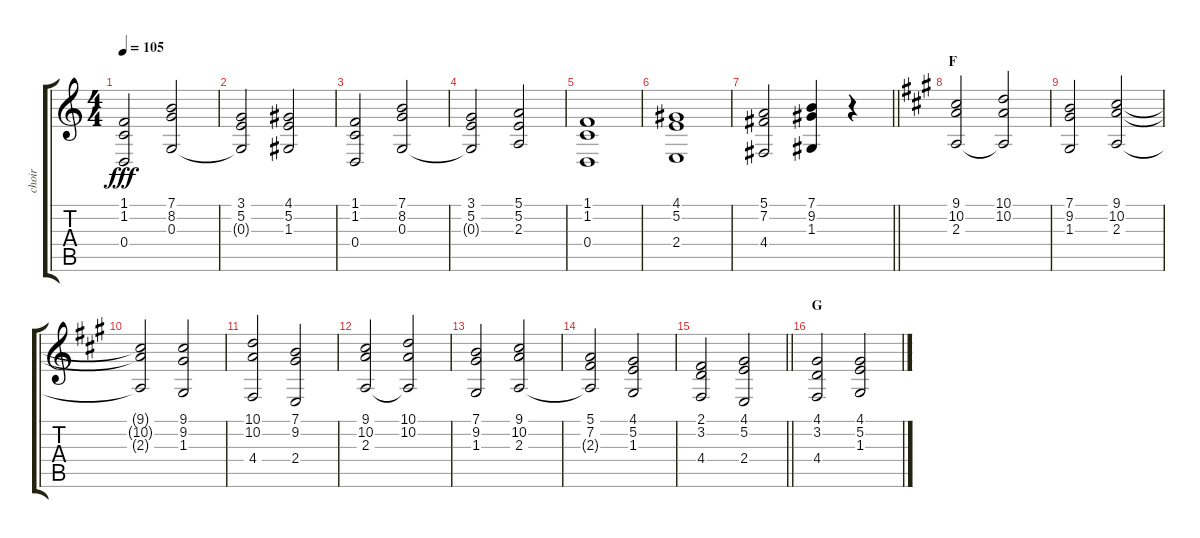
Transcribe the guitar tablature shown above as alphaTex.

\track ("choir" "choir") {instrument pad4choir}
\staff {score tabs}
\tuning (E4 B3 G3 D3 A2 E2) {hide}
\ts (4 4)
\tempo 105
\clef g2
\ks c
(1.1 1.2 0.4).2{dy fff} (7.1 8.2 0.3).2 |
(3.1 5.2 0.3{t}).2 (4.1 5.2 1.3).2 |
(1.1 1.2 0.4).2 (7.1 8.2 0.3).2 |
(3.1 5.2 0.3{t}).2 (5.1 5.2 2.3).2 |
(1.1 1.2 0.4).1 |
(4.1 5.2 2.4).1 |
\barLineRight lightlight
(5.1 7.2 4.4).2 (7.1 9.2 1.3).4 r.4 |
\section ("" "F")
\ks a
(9.1 10.2 2.3).2 (10.1 10.2 2.3{t}).2 |
(7.1 9.2 1.3).2 (9.1 10.2 2.3).2 |
(9.1{t} 10.2{t} 2.3{t}).2 (9.1 9.2 1.3).2 |
(10.1 10.2 4.4).2 (7.1 9.2 2.4).2 |
(9.1 10.2 2.3).2 (10.1 10.2 2.3{t}).2 |
(7.1 9.2 1.3).2 (9.1 10.2 2.3).2 |
(5.1 7.2 2.3{t}).2 (4.1 5.2 1.3).2 |
\barLineRight lightlight
(2.1 3.2 4.4).2 (4.1 5.2 2.4).2 |
\section ("" "G")
(4.1 3.2 4.4).2 (4.1 5.2 1.3).2
